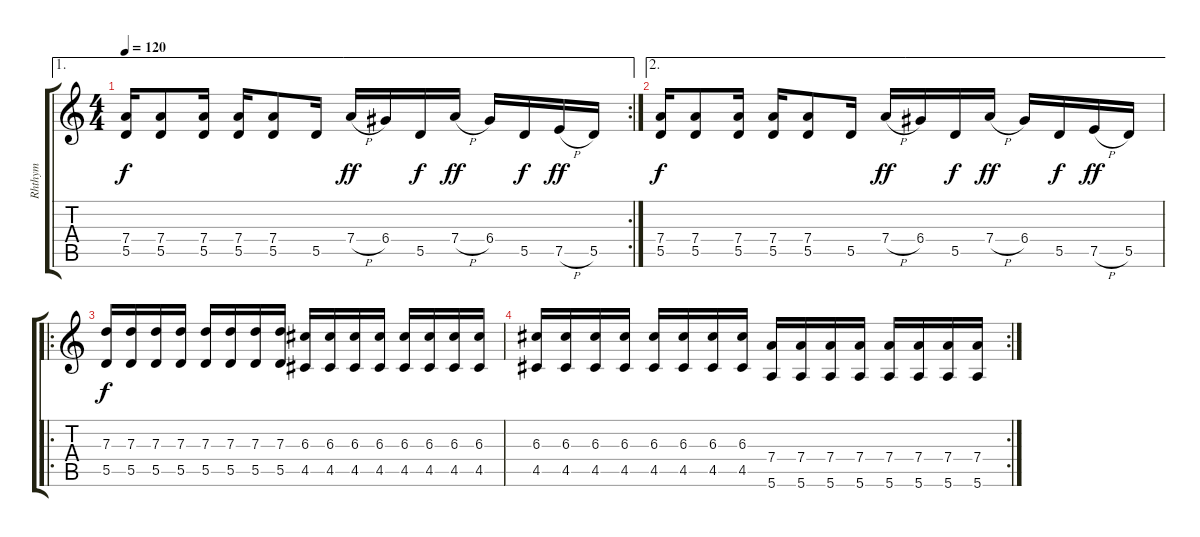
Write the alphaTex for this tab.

\track ("Rhthym" "Rhthym") {instrument distortionguitar}
\staff {score tabs}
\tuning (E4 B3 G3 D3 A2 E2) {hide}
\ae 1
\rc 2
\ts (4 4)
\tempo 120
\clef g2
\ks c
(7.4 5.5).16{dy f} (7.4 5.5).8 (7.4 5.5).16 (7.4 5.5).16 (7.4 5.5).8 5.5.16 7.4{h}.16{dy ff} 6.4.16 5.5.16{dy f} 7.4{h}.16{dy ff} 6.4.16 5.5.16{dy f} 7.5{h}.16{dy ff} 5.5.16 |
\ae 2
(7.4 5.5).16{dy f} (7.4 5.5).8 (7.4 5.5).16 (7.4 5.5).16 (7.4 5.5).8 5.5.16 7.4{h}.16{dy ff} 6.4.16 5.5.16{dy f} 7.4{h}.16{dy ff} 6.4.16 5.5.16{dy f} 7.5{h}.16{dy ff} 5.5.16 |
\ro
(7.3 5.5).16{dy f} (7.3 5.5).16 (7.3 5.5).16 (7.3 5.5).16 (7.3 5.5).16 (7.3 5.5).16 (7.3 5.5).16 (7.3 5.5).16 (6.3 4.5).16 (6.3 4.5).16 (6.3 4.5).16 (6.3 4.5).16 (6.3 4.5).16 (6.3 4.5).16 (6.3 4.5).16 (6.3 4.5).16 |
\rc 2
(6.3 4.5).16 (6.3 4.5).16 (6.3 4.5).16 (6.3 4.5).16 (6.3 4.5).16 (6.3 4.5).16 (6.3 4.5).16 (6.3 4.5).16 (7.4 5.6).16 (7.4 5.6).16 (7.4 5.6).16 (7.4 5.6).16 (7.4 5.6).16 (7.4 5.6).16 (7.4 5.6).16 (7.4 5.6).16
